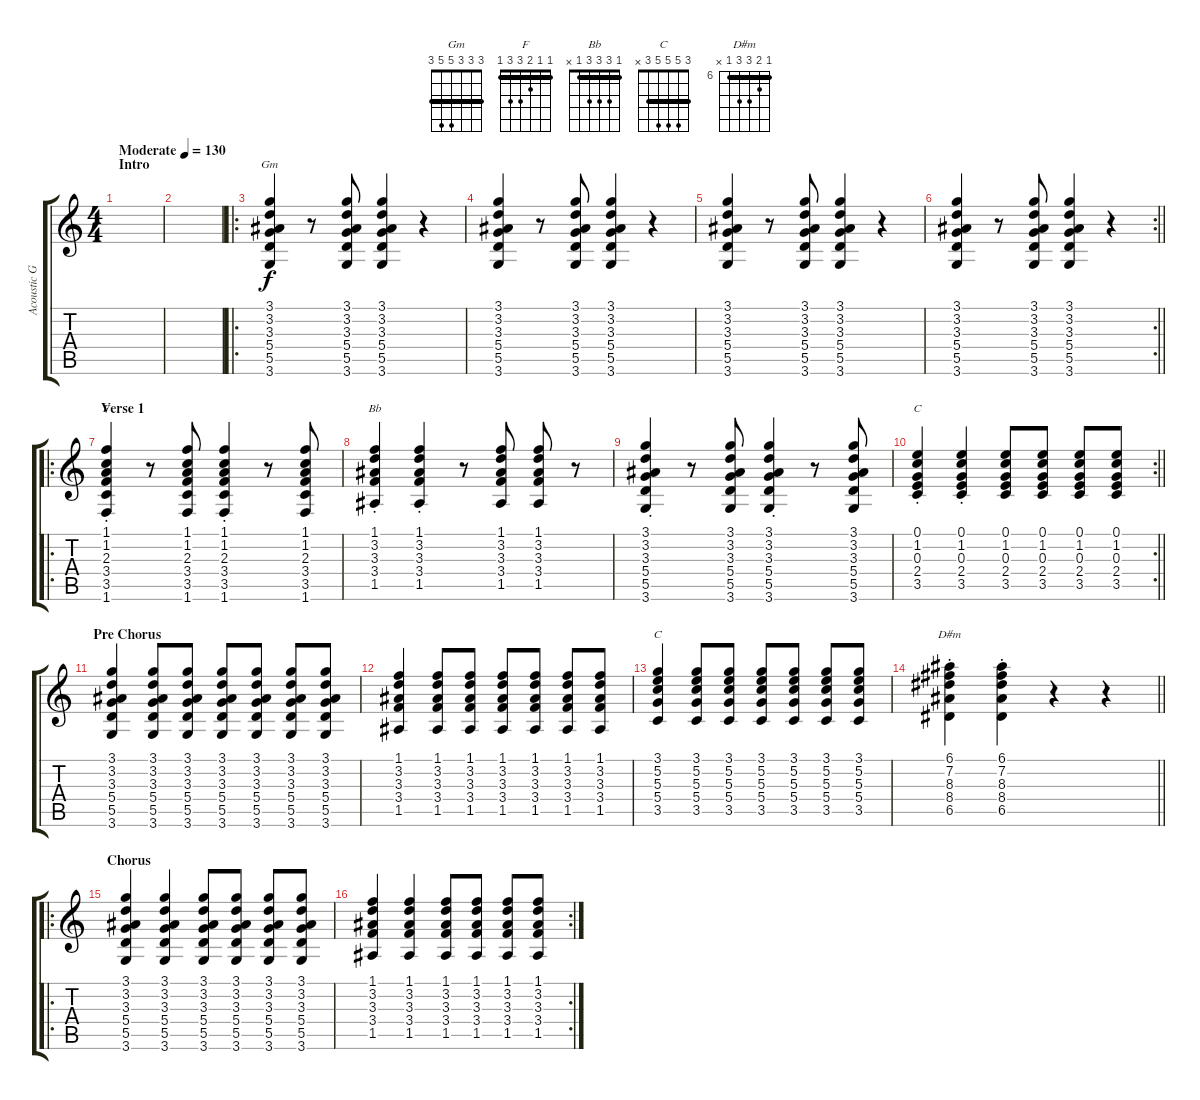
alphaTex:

\track ("Acoustic Guitar" "Acoustic G") {instrument acousticguitarsteel}
\staff {score tabs}
\tuning (E4 B3 G3 D3 A2 E2) {hide}
\chord ("Gm" 3 3 3 5 5 3) {barre 3}
\chord ("F" 1 1 2 3 3 1) {barre 1}
\chord ("Bb" 1 3 3 3 1 x) {barre 1}
\chord ("C" 0 1 0 2 3 x)
\chord ("C" 3 5 5 5 3 x) {barre 3}
\chord ("D#m" 6 7 8 8 6 x) {firstfret 6 barre 6}
\ts (4 4)
\section ("" "Intro")
\tempo (130 "Moderate")
\clef g2
\ks c
|
|
\ro
(3.1 3.2 3.3 5.4 5.5 3.6).4{ch "Gm"} r.8 (3.1 3.2 3.3 5.4 5.5 3.6).8 (3.1 3.2 3.3 5.4 5.5 3.6).4 r.4 |
(3.1 3.2 3.3 5.4 5.5 3.6).4 r.8 (3.1 3.2 3.3 5.4 5.5 3.6).8 (3.1 3.2 3.3 5.4 5.5 3.6).4 r.4 |
(3.1 3.2 3.3 5.4 5.5 3.6).4 r.8 (3.1 3.2 3.3 5.4 5.5 3.6).8 (3.1 3.2 3.3 5.4 5.5 3.6).4 r.4 |
\rc 2
\barLineRight lightlight
(3.1 3.2 3.3 5.4 5.5 3.6).4 r.8 (3.1 3.2 3.3 5.4 5.5 3.6).8 (3.1 3.2 3.3 5.4 5.5 3.6).4 r.4 |
\ro
\section ("" "Verse 1")
(1.1{st} 1.2{st} 2.3{st} 3.4{st} 3.5{st} 1.6{st}).4{ch "F"} r.8 (1.1 1.2 2.3 3.4 3.5 1.6).8 (1.1{st} 1.2{st} 2.3{st} 3.4{st} 3.5{st} 1.6{st}).4 r.8 (1.1 1.2 2.3 3.4 3.5 1.6).8 |
(1.1{st} 3.2{st} 3.3{st} 3.4{st} 1.5{st}).4{ch "Bb"} (1.1{st} 3.2{st} 3.3{st} 3.4{st} 1.5{st}).4 r.8 (1.1 3.2 3.3 3.4 1.5).8 (1.1 3.2 3.3 3.4 1.5).8 r.8 |
(3.1{st} 3.2{st} 3.3{st} 5.4{st} 5.5{st} 3.6{st}).4 r.8 (3.1 3.2 3.3 5.4 5.5 3.6).8 (3.1{st} 3.2{st} 3.3{st} 5.4{st} 5.5{st} 3.6{st}).4 r.8 (3.1 3.2 3.3 5.4 5.5 3.6).8 |
\rc 2
\barLineRight lightlight
(0.1{st} 1.2{st} 0.3{st} 2.4{st} 3.5{st}).4{ch "C"} (0.1{st} 1.2{st} 0.3{st} 2.4{st} 3.5{st}).4 (0.1 1.2 0.3 2.4 3.5).8 (0.1 1.2 0.3 2.4 3.5).8 (0.1 1.2 0.3 2.4 3.5).8 (0.1 1.2 0.3 2.4 3.5).8 |
\section ("" "Pre Chorus")
(3.1 3.2 3.3 5.4 5.5 3.6).4 (3.1 3.2 3.3 5.4 5.5 3.6).8 (3.1 3.2 3.3 5.4 5.5 3.6).8 (3.1 3.2 3.3 5.4 5.5 3.6).8 (3.1 3.2 3.3 5.4 5.5 3.6).8 (3.1 3.2 3.3 5.4 5.5 3.6).8 (3.1 3.2 3.3 5.4 5.5 3.6).8 |
(1.1 3.2 3.3 3.4 1.5).4 (1.1 3.2 3.3 3.4 1.5).8 (1.1 3.2 3.3 3.4 1.5).8 (1.1 3.2 3.3 3.4 1.5).8 (1.1 3.2 3.3 3.4 1.5).8 (1.1 3.2 3.3 3.4 1.5).8 (1.1 3.2 3.3 3.4 1.5).8 |
(3.1 5.2 5.3 5.4 3.5).4{ch "C"} (3.1 5.2 5.3 5.4 3.5).8 (3.1 5.2 5.3 5.4 3.5).8 (3.1 5.2 5.3 5.4 3.5).8 (3.1 5.2 5.3 5.4 3.5).8 (3.1 5.2 5.3 5.4 3.5).8 (3.1 5.2 5.3 5.4 3.5).8 |
\barLineRight lightlight
(6.1{st} 7.2{st} 8.3{st} 8.4{st} 6.5{st}).4{ch "D#m"} (6.1{st} 7.2{st} 8.3{st} 8.4{st} 6.5{st}).4 r.4 r.4 |
\ro
\section ("" "Chorus")
(3.1 3.2 3.3 5.4 5.5 3.6).4 (3.1 3.2 3.3 5.4 5.5 3.6).4 (3.1 3.2 3.3 5.4 5.5 3.6).8 (3.1 3.2 3.3 5.4 5.5 3.6).8 (3.1 3.2 3.3 5.4 5.5 3.6).8 (3.1 3.2 3.3 5.4 5.5 3.6).8 |
\rc 2
(1.1 3.2 3.3 3.4 1.5).4 (1.1 3.2 3.3 3.4 1.5).4 (1.1 3.2 3.3 3.4 1.5).8 (1.1 3.2 3.3 3.4 1.5).8 (1.1 3.2 3.3 3.4 1.5).8 (1.1 3.2 3.3 3.4 1.5).8
